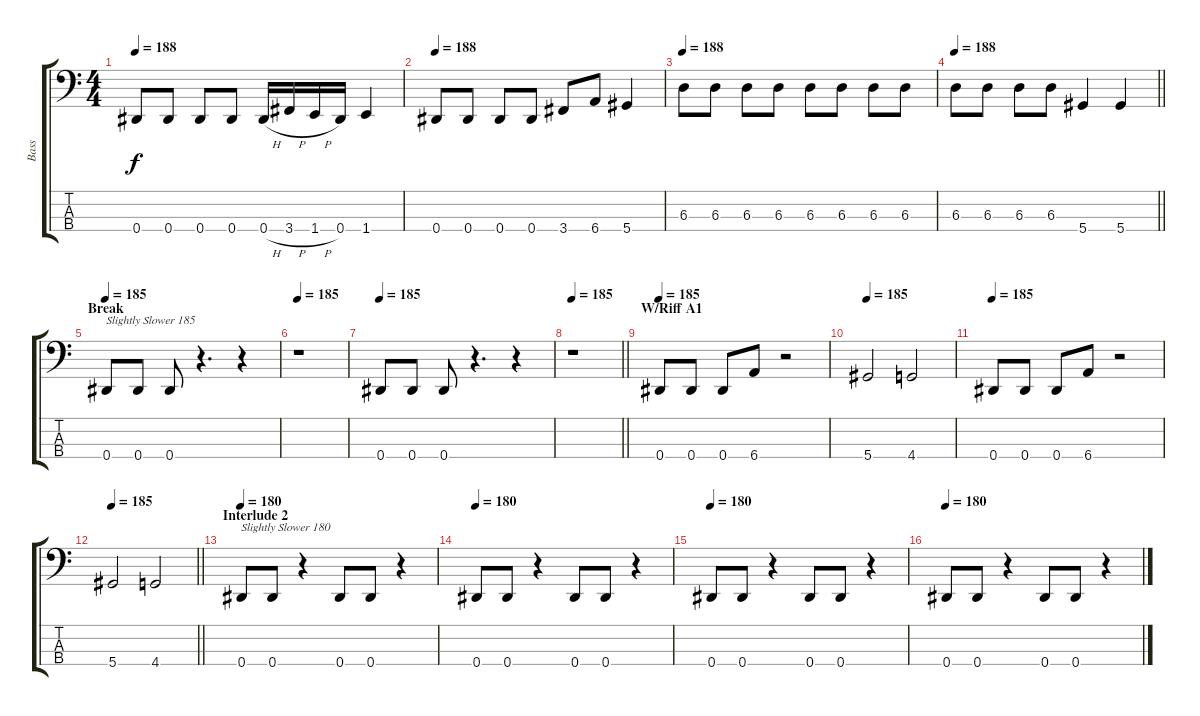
\track ("Bass" "Bass") {instrument electricbasspick}
\staff {score tabs}
\tuning (Gb2 Db2 Ab1 Eb1) {hide}
\ts (4 4)
\tempo 188
\clef f4
\ks c
0.4.8{dy f} 0.4.8 0.4.8 0.4.8 0.4{h}.16 3.4{h}.16 1.4{h}.16 0.4.16 1.4.4 |
\tempo 188
0.4.8 0.4.8 0.4.8 0.4.8 3.4.8 6.4.8 5.4.4 |
\tempo 188
6.3.8 6.3.8 6.3.8 6.3.8 6.3.8 6.3.8 6.3.8 6.3.8 |
\tempo 188
\barLineRight lightlight
6.3.8 6.3.8 6.3.8 6.3.8 5.4.4 5.4.4 |
\section ("" "Break")
\tempo 185
0.4.8{txt "Slightly Slower 185"} 0.4.8 0.4.8 r.4{d} r.4 |
\tempo 185
r.1 |
\tempo 185
0.4.8 0.4.8 0.4.8 r.4{d} r.4 |
\tempo 185
\barLineRight lightlight
r.1 |
\section ("" "W/Riff A1")
\tempo 185
0.4.8 0.4.8 0.4.8 6.4.8 r.2 |
\tempo 185
5.4.2 4.4.2 |
\tempo 185
0.4.8 0.4.8 0.4.8 6.4.8 r.2 |
\tempo 185
\barLineRight lightlight
5.4.2 4.4.2 |
\section ("" "Interlude 2")
\tempo 180
0.4.8{txt "Slightly Slower 180"} 0.4.8 r.4 0.4.8 0.4.8 r.4 |
\tempo 180
0.4.8 0.4.8 r.4 0.4.8 0.4.8 r.4 |
\tempo 180
0.4.8 0.4.8 r.4 0.4.8 0.4.8 r.4 |
\tempo 180
0.4.8 0.4.8 r.4 0.4.8 0.4.8 r.4
